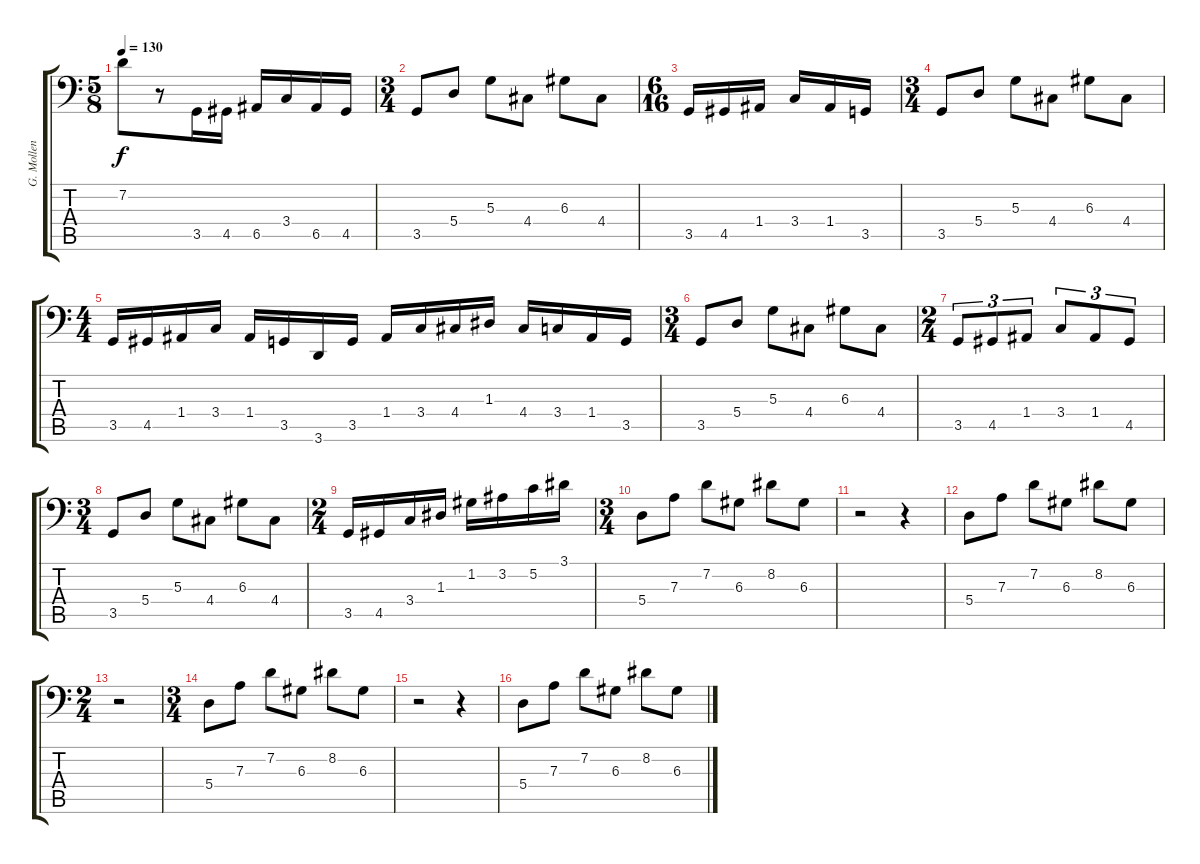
\track ("G. Mollen - Bass" "G. Mollen ") {instrument electricbassfinger}
\staff {score tabs}
\tuning (C3 G2 D2 A1 E1 B0) {hide}
\ts (5 8)
\tempo 130
\clef f4
\ks c
7.2.8{dy f} r.8 3.5.16 4.5.16 6.5.16 3.4.16 6.5.16 4.5.16 |
\ts (3 4)
3.5.8 5.4.8 5.3.8 4.4.8 6.3.8 4.4.8 |
\ts (6 16)
3.5.16 4.5.16 1.4.16 3.4.16 1.4.16 3.5.16 |
\ts (3 4)
3.5.8 5.4.8 5.3.8 4.4.8 6.3.8 4.4.8 |
\ts (4 4)
3.5.16 4.5.16 1.4.16 3.4.16 1.4.16 3.5.16 3.6.16 3.5.16 1.4.16 3.4.16 4.4.16 1.3.16 4.4.16 3.4.16 1.4.16 3.5.16 |
\ts (3 4)
3.5.8 5.4.8 5.3.8 4.4.8 6.3.8 4.4.8 |
\ts (2 4)
3.5.8{tu (3 2)} 4.5.8{tu (3 2)} 1.4.8{tu (3 2)} 3.4.8{tu (3 2)} 1.4.8{tu (3 2)} 4.5.8{tu (3 2)} |
\ts (3 4)
3.5.8 5.4.8 5.3.8 4.4.8 6.3.8 4.4.8 |
\ts (2 4)
3.5.16 4.5.16 3.4.16 1.3.16 1.2.16 3.2.16 5.2.16 3.1.16 |
\ts (3 4)
5.4.8 7.3.8 7.2.8 6.3.8 8.2.8 6.3.8 |
r.2 r.4 |
5.4.8 7.3.8 7.2.8 6.3.8 8.2.8 6.3.8 |
\ts (2 4)
r.2 |
\ts (3 4)
5.4.8 7.3.8 7.2.8 6.3.8 8.2.8 6.3.8 |
r.2 r.4 |
5.4.8 7.3.8 7.2.8 6.3.8 8.2.8 6.3.8
